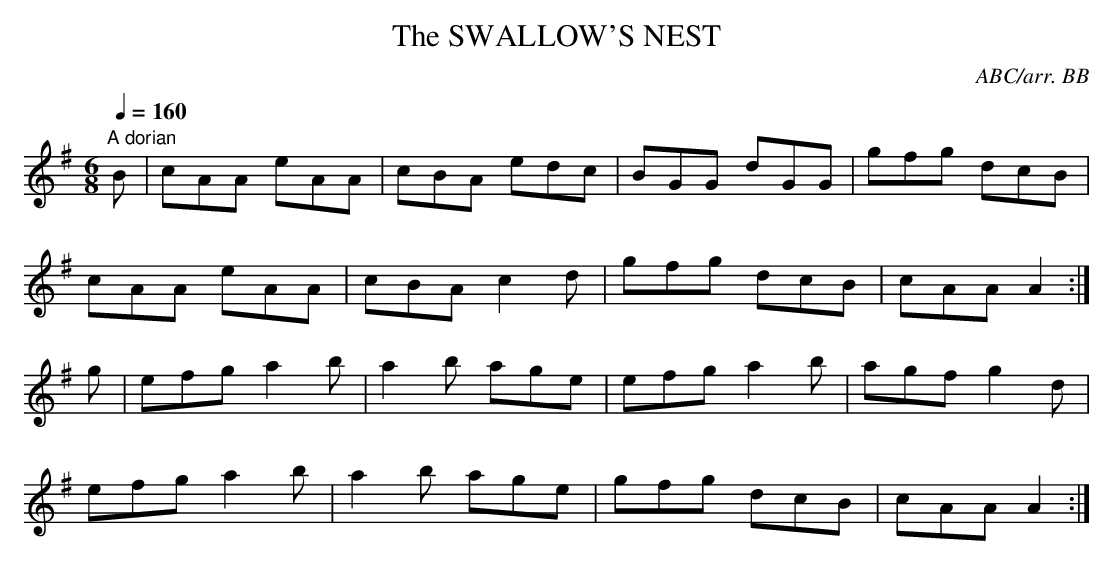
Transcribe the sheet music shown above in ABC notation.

X:1
T:SWALLOW'S NEST, The
C:ABC/arr. BB
Q:1/4=160
L:1/8
M:6/8
K:G
"A dorian"
B|cAA eAA|cBA edc|BGG dGG|gfg dcB|
cAA eAA|cBA c2d|gfg dcB|cAA A2 :|
g|efg a2b|a2b age|efg a2b|agf g2d|
efg a2b|a2b age|gfg dcB|cAA A2 :|
